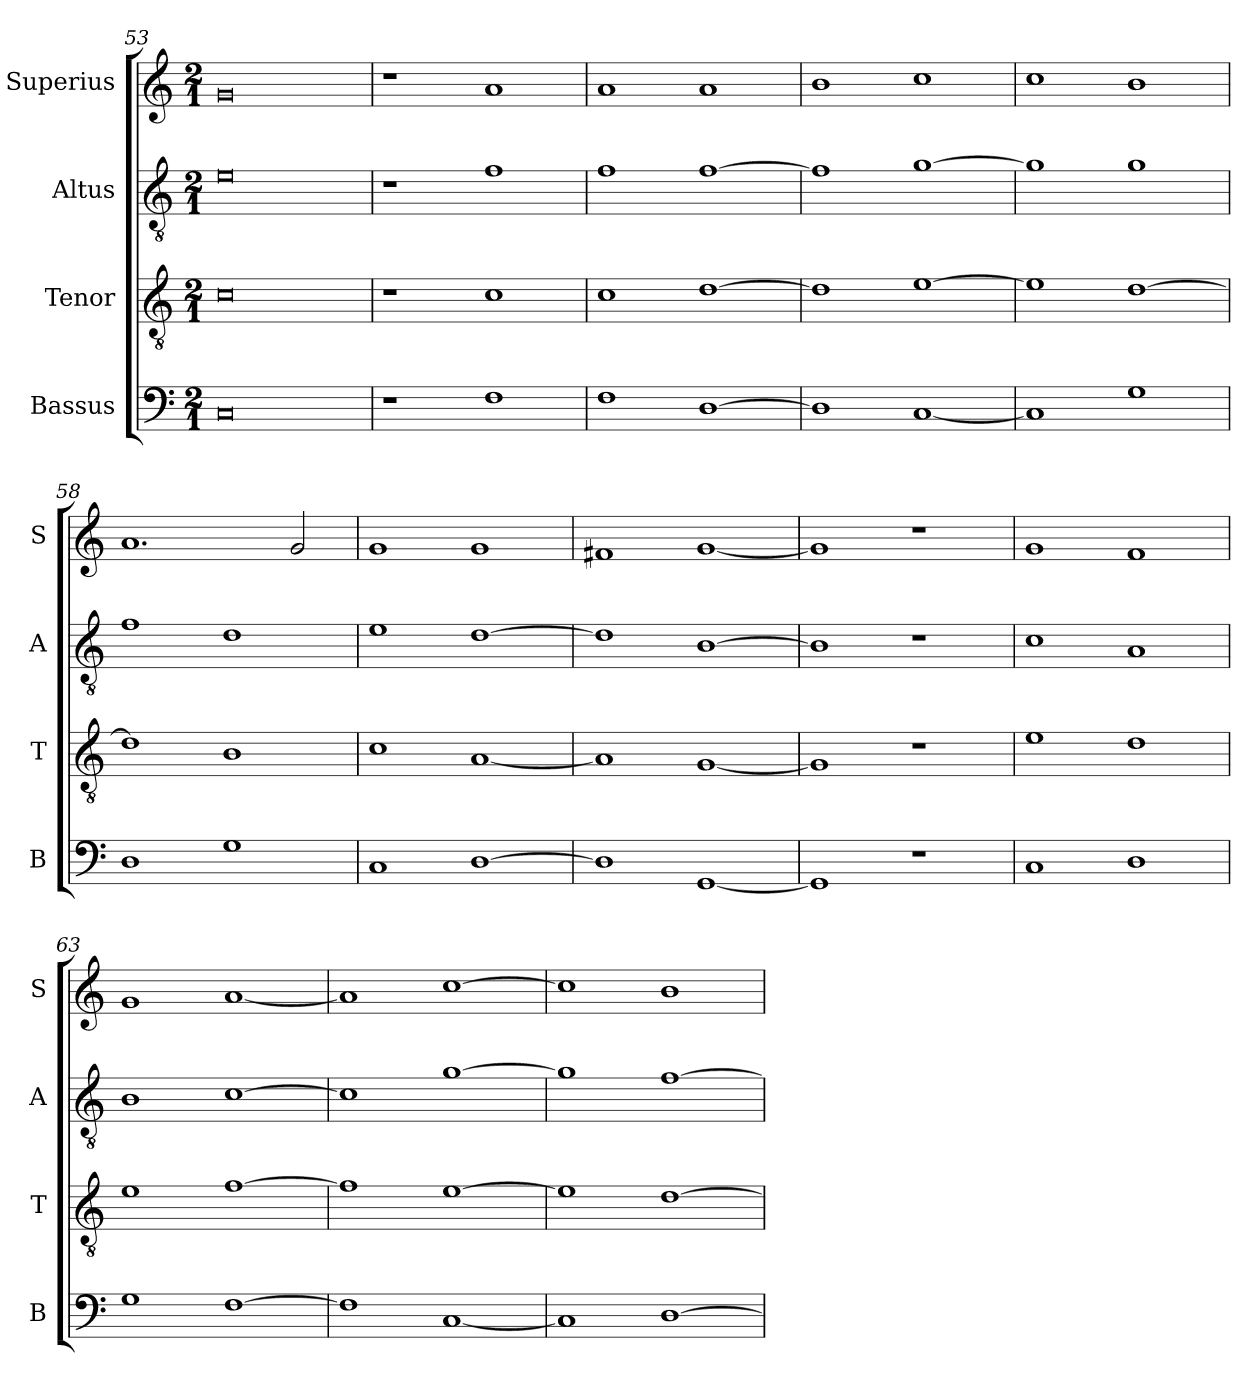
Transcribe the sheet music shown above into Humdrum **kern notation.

**kern	**kern	**kern	**kern
*part4	*part3	*part2	*part1
*staff4	*staff3	*staff2	*staff1
*I"Bassus	*I"Tenor	*I"Altus	*I"Superius
*I'B	*I'T	*I'A	*I'S
*clefF4	*clefGv2	*clefGv2	*clefG2
*k[]	*k[]	*k[]	*k[]
*C:	*C:	*C:	*C:
*M2/1	*M2/1	*M2/1	*M2/1
=53	=53	=53	=53
0C	0c	0e	0g
=54	=54	=54	=54
1r	1r	1r	1r
1F	1c	1f	1a
=55	=55	=55	=55
1F	1c	1f	1a
[1D	[1d	[1f	1a
=56	=56	=56	=56
1D]	1d]	1f]	1b
[1C	[1e	[1g	1cc
=57	=57	=57	=57
1C]	1e]	1g]	1cc
1G	[1d	1g	1b
=58	=58	=58	=58
1D	1d]	1f	1.a
1G	1B	1d	.
.	.	.	2g
=59	=59	=59	=59
1C	1c	1e	1g
[1D	[1A	[1d	1g
=60	=60	=60	=60
1D]	1A]	1d]	1f#X
[1GG	[1G	[1B	[1g
=61	=61	=61	=61
1GG]	1G]	1B]	1g]
1r	1r	1r	1r
=62	=62	=62	=62
1C	1e	1c	1g
1D	1d	1A	1f
=63	=63	=63	=63
1G	1e	1B	1g
[1F	[1f	[1c	[1a
=64	=64	=64	=64
1F]	1f]	1c]	1a]
[1C	[1e	[1g	[1cc
=65	=65	=65	=65
1C]	1e]	1g]	1cc]
[1D	[1d	[1f	1b
=	=	=	=
*-	*-	*-	*-
